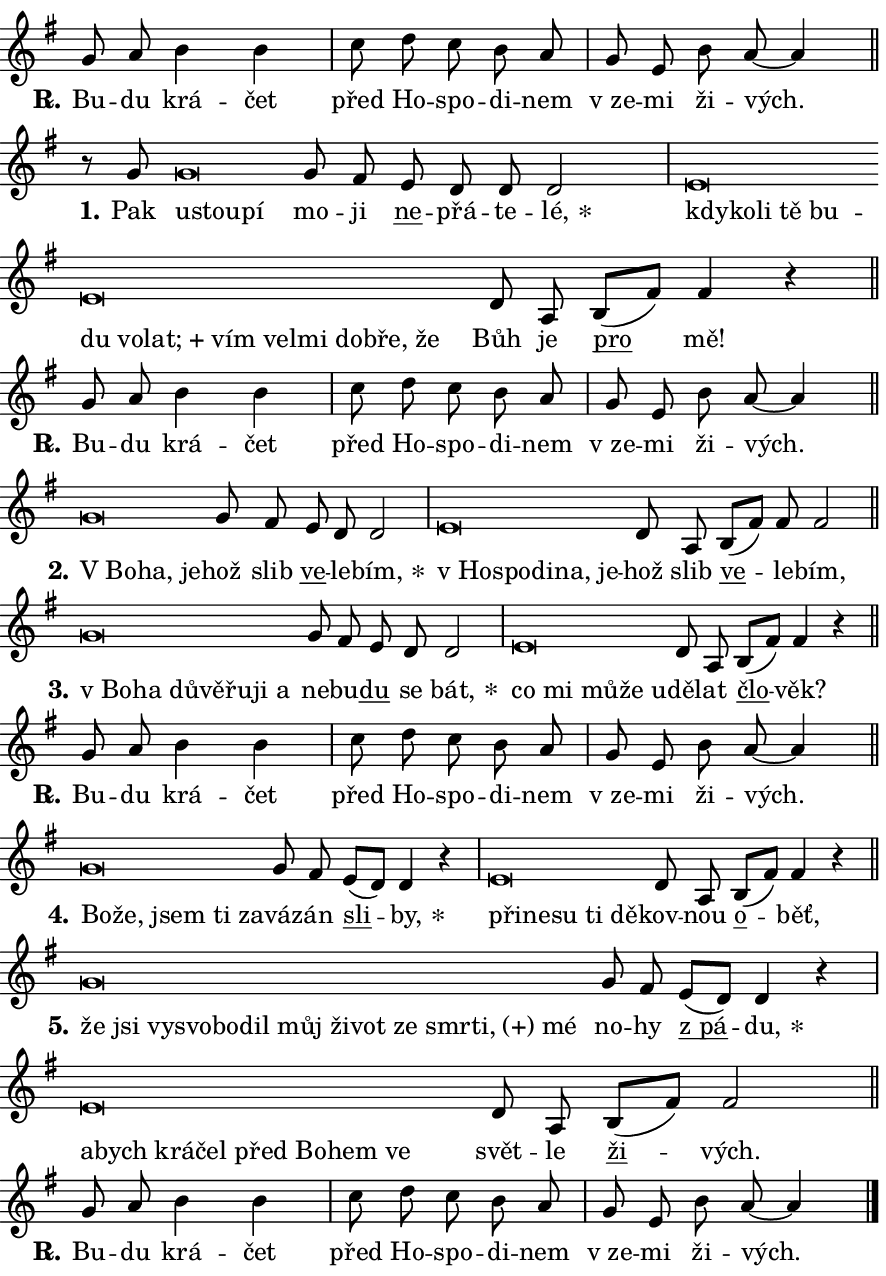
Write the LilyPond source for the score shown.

\version "2.24.0"
\header { tagline = "" }
\paper {
  indent = 0\cm
  top-margin = 0\cm
  right-margin = 0.13\cm % to fit lyric hyphens
  bottom-margin = 0\cm
  left-margin = 0\cm
  paper-width = 15\cm
  page-breaking = #ly:one-page-breaking
  system-system-spacing.basic-distance = #11
  score-system-spacing.basic-distance = #11
  ragged-last = ##f
}


%% Author: Thomas Morley
%% https://lists.gnu.org/archive/html/lilypond-user/2020-05/msg00002.html
#(define (line-position grob)
"Returns position of @var[grob} in current system:
   @code{'start}, if at first time-step
   @code{'end}, if at last time-step
   @code{'middle} otherwise
"
  (let* ((col (ly:item-get-column grob))
         (ln (ly:grob-object col 'left-neighbor))
         (rn (ly:grob-object col 'right-neighbor))
         (col-to-check-left (if (ly:grob? ln) ln col))
         (col-to-check-right (if (ly:grob? rn) rn col))
         (break-dir-left
           (and
             (ly:grob-property col-to-check-left 'non-musical #f)
             (ly:item-break-dir col-to-check-left)))
         (break-dir-right
           (and
             (ly:grob-property col-to-check-right 'non-musical #f)
             (ly:item-break-dir col-to-check-right))))
        (cond ((eqv? 1 break-dir-left) 'start)
              ((eqv? -1 break-dir-right) 'end)
              (else 'middle))))

#(define (tranparent-at-line-position vctor)
  (lambda (grob)
  "Relying on @code{line-position} select the relevant enry from @var{vctor}.
Used to determine transparency,"
    (case (line-position grob)
      ((end) (not (vector-ref vctor 0)))
      ((middle) (not (vector-ref vctor 1)))
      ((start) (not (vector-ref vctor 2))))))

noteHeadBreakVisibility =
#(define-music-function (break-visibility)(vector?)
"Makes @code{NoteHead}s transparent relying on @var{break-visibility}"
#{
  \override NoteHead.transparent =
    #(tranparent-at-line-position break-visibility)
#})

#(define delete-ledgers-for-transparent-note-heads
  (lambda (grob)
    "Reads whether a @code{NoteHead} is transparent.
If so this @code{NoteHead} is removed from @code{'note-heads} from
@var{grob}, which is supposed to be @code{LedgerLineSpanner}.
As a result ledgers are not printed for this @code{NoteHead}"
    (let* ((nhds-array (ly:grob-object grob 'note-heads))
           (nhds-list
             (if (ly:grob-array? nhds-array)
                 (ly:grob-array->list nhds-array)
                 '()))
           ;; Relies on the transparent-property being done before
           ;; Staff.LedgerLineSpanner.after-line-breaking is executed.
           ;; This is fragile ...
           (to-keep
             (remove
               (lambda (nhd)
                 (ly:grob-property nhd 'transparent #f))
               nhds-list)))
      ;; TODO find a better method to iterate over grob-arrays, similiar
      ;; to filter/remove etc for lists
      ;; For now rebuilt from scratch
      (set! (ly:grob-object grob 'note-heads)  '())
      (for-each
        (lambda (nhd)
          (ly:pointer-group-interface::add-grob grob 'note-heads nhd))
        to-keep))))

squashNotes = {
  \override NoteHead.X-extent = #'(-0.2 . 0.2)
  \override NoteHead.Y-extent = #'(-0.75 . 0)
  \override NoteHead.stencil =
    #(lambda (grob)
       (let ((pos (ly:grob-property grob 'staff-position)))
         (begin
           (if (< pos -7) (display "ERROR: Lower brevis then expected\n") (display ""))
           (if (<= pos -6) ly:text-interface::print ly:note-head::print))))
}
unSquashNotes = {
  \revert NoteHead.X-extent
  \revert NoteHead.Y-extent
  \revert NoteHead.stencil
}

hideNotes = \noteHeadBreakVisibility #begin-of-line-visible
unHideNotes = \noteHeadBreakVisibility #all-visible

% work-around for resetting accidentals
% https://lilypond.org/doc/v2.23/Documentation/notation/displaying-rhythms#unmetered-music
cadenzaMeasure = {
  \cadenzaOff
  \partial 1024 s1024
  \cadenzaOn
}

#(define-markup-command (accent layout props text) (markup?)
  "Underline accented syllable"
  (interpret-markup layout props
    #{\markup \override #'(offset . 4.3) \underline { #text }#}))

responsum = \markup \concat {
  "R" \hspace #-1.05 \path #0.1 #'((moveto 0 0.07) (lineto 0.9 0.8)) \hspace #0.05 "."
}

spaceSize = #0.6828661417322834 % exact space size for TeX Gyre Schola

\layout {
  \context {
    \Staff
    \remove "Time_signature_engraver"
    \override LedgerLineSpanner.after-line-breaking = #delete-ledgers-for-transparent-note-heads
  }
  \context {
    \Lyrics {
      \override LyricSpace.minimum-distance = \spaceSize
      \override LyricText.font-name = #"TeX Gyre Schola"
      \override LyricText.font-size = 1
      \override StanzaNumber.font-name = #"TeX Gyre Schola Bold"
      \override StanzaNumber.font-size = 1
    }
  }
  \context {
    \Score 
    \override NoteHead.text =
      #(lambda (grob) 
        (let ((pos (ly:grob-property grob 'staff-position)))
          #{\markup {
            \combine
              \halign #-0.55 \raise #(if (= pos -6) 0 0.5) \override #'(thickness . 2) \draw-line #'(3.2 . 0)
              \musicglyph "noteheads.sM1"
          }#}))
  }
}

% magnetic-lyrics.ily
%
%   written by
%     Jean Abou Samra <jean@abou-samra.fr>
%     Werner Lemberg <wl@gnu.org>
%
%   adapted by
%     Jiri Hon <jiri.hon@gmail.com>
%
% Version 2022-Apr-15

% https://www.mail-archive.com/lilypond-user@gnu.org/msg149350.html

#(define (Left_hyphen_pointer_engraver context)
   "Collect syllable-hyphen-syllable occurrences in lyrics and store
them in properties.  This engraver only looks to the left.  For
example, if the lyrics input is @code{foo -- bar}, it does the
following.

@itemize @bullet
@item
Set the @code{text} property of the @code{LyricHyphen} grob between
@q{foo} and @q{bar} to @code{foo}.

@item
Set the @code{left-hyphen} property of the @code{LyricText} grob with
text @q{foo} to the @code{LyricHyphen} grob between @q{foo} and
@q{bar}.
@end itemize

Use this auxiliary engraver in combination with the
@code{lyric-@/text::@/apply-@/magnetic-@/offset!} hook."
   (let ((hyphen #f)
         (text #f))
     (make-engraver
      (acknowledgers
       ((lyric-syllable-interface engraver grob source-engraver)
        (set! text grob)))
      (end-acknowledgers
       ((lyric-hyphen-interface engraver grob source-engraver)
        ;(when (not (grob::has-interface grob 'lyric-space-interface))
          (set! hyphen grob)));)
      ((stop-translation-timestep engraver)
       (when (and text hyphen)
         (ly:grob-set-object! text 'left-hyphen hyphen))
       (set! text #f)
       (set! hyphen #f)))))

#(define (lyric-text::apply-magnetic-offset! grob)
   "If the space between two syllables is less than the value in
property @code{LyricText@/.details@/.squash-threshold}, move the right
syllable to the left so that it gets concatenated with the left
syllable.

Use this function as a hook for
@code{LyricText@/.after-@/line-@/breaking} if the
@code{Left_@/hyphen_@/pointer_@/engraver} is active."
   (let ((hyphen (ly:grob-object grob 'left-hyphen #f)))
     (when hyphen
       (let ((left-text (ly:spanner-bound hyphen LEFT)))
         (when (grob::has-interface left-text 'lyric-syllable-interface)
           (let* ((common (ly:grob-common-refpoint grob left-text X))
                  (this-x-ext (ly:grob-extent grob common X))
                  (left-x-ext
                   (begin
                     ;; Trigger magnetism for left-text.
                     (ly:grob-property left-text 'after-line-breaking)
                     (ly:grob-extent left-text common X)))
                  ;; `delta` is the gap width between two syllables.
                  (delta (- (interval-start this-x-ext)
                            (interval-end left-x-ext)))
                  (details (ly:grob-property grob 'details))
                  (threshold (assoc-get 'squash-threshold details 0.2)))
             (when (< delta threshold)
               (let* (;; We have to manipulate the input text so that
                      ;; ligatures crossing syllable boundaries are not
                      ;; disabled.  For languages based on the Latin
                      ;; script this is essentially a beautification.
                      ;; However, for non-Western scripts it can be a
                      ;; necessity.
                      (lt (ly:grob-property left-text 'text))
                      (rt (ly:grob-property grob 'text))
                      (is-space (grob::has-interface hyphen 'lyric-space-interface))
                      (space (if is-space " " ""))
                      (extra-delta (if is-space spaceSize 0))
                      ;; Append new syllable.
                      (ltrt-space (if (and (string? lt) (string? rt))
                                (string-append lt space rt)
                                (make-concat-markup (list lt space rt))))
                      ;; Right-align `ltrt` to the right side.
                      (ltrt-space-markup (grob-interpret-markup
                               grob
                               (make-translate-markup
                                (cons (interval-length this-x-ext) 0)
                                (make-right-align-markup ltrt-space)))))
                 (begin
                   ;; Don't print `left-text`.
                   (ly:grob-set-property! left-text 'stencil #f)
                   ;; Set text and stencil (which holds all collected
                   ;; syllables so far) and shift it to the left.
                   (ly:grob-set-property! grob 'text ltrt-space)
                   (ly:grob-set-property! grob 'stencil ltrt-space-markup)
                   (ly:grob-translate-axis! grob (- (- delta extra-delta)) X))))))))))


#(define (lyric-hyphen::displace-bounds-first grob)
   ;; Make very sure this callback isn't triggered too early.
   (let ((left (ly:spanner-bound grob LEFT))
         (right (ly:spanner-bound grob RIGHT)))
     (ly:grob-property left 'after-line-breaking)
     (ly:grob-property right 'after-line-breaking)
     (ly:lyric-hyphen::print grob)))

squashThreshold = #0.4

\layout {
  \context {
    \Lyrics
    \consists #Left_hyphen_pointer_engraver
    \override LyricText.after-line-breaking =
      #lyric-text::apply-magnetic-offset!
    \override LyricHyphen.stencil = #lyric-hyphen::displace-bounds-first
    \override LyricText.details.squash-threshold = \squashThreshold
    \override LyricHyphen.minimum-distance = 0
    \override LyricHyphen.minimum-length = \squashThreshold
  }
}

squashText = \override LyricText.details.squash-threshold = 9999
unSquashText = \override LyricText.details.squash-threshold = \squashThreshold

leftText = \override LyricText.self-alignment-X = #LEFT
unLeftText = \revert LyricText.self-alignment-X

starOffset = #(lambda (grob) 
                (let ((x_offset (ly:self-alignment-interface::aligned-on-x-parent grob)))
                  (if (= x_offset 0) 0 (+ x_offset 1.2))))

star = #(define-music-function (syllable)(string?)
"Append star separator at the end of a syllable"
#{
  \once \override LyricText.X-offset = #starOffset
  \lyricmode { \markup {
    #syllable
    \override #'((font-name . "TeX Gyre Schola Bold")) \hspace #0.2 \lower #0.65 \larger "*"
  } }
#})

starAccent = #(define-music-function (syllable)(string?)
"Append star separator at the end of a syllable and make accent"
#{
  \once \override LyricText.X-offset = #starOffset
  \lyricmode { \markup {
    \accent #syllable
    \override #'((font-name . "TeX Gyre Schola Bold")) \hspace #0.2 \lower #0.65 \larger "*"
  } }
#})

breath = #(define-music-function (syllable)(string?)
"Append breathing indicator at the end of a syllable"
#{
  \lyricmode { \markup { #syllable "+" } }
#})

optionalBreath = #(define-music-function (syllable)(string?)
"Append optional breathing indicator at the end of a syllable"
#{
  \lyricmode { \markup { #syllable "(+)" } }
#})


\score {
    <<
        \new Voice = "melody" { \cadenzaOn \key g \major \relative { g'8 a b4 b \cadenzaMeasure \bar "|" c8 d c b a \cadenzaMeasure \bar "|" g e b' a~ a4 \cadenzaMeasure \bar "||" \break } }
        \new Lyrics \lyricsto "melody" { \lyricmode { \set stanza = \responsum
Bu -- du krá -- čet před Ho -- spo -- di -- nem "v ze" -- mi ži -- vých. } }
    >>
    \layout {}
}

\score {
    <<
        \new Voice = "melody" { \cadenzaOn \key g \major \relative { r8 g'8 \squashNotes g\breve*1/16 \hideNotes \breve*1/16 \breve*1/16 \bar "" \unHideNotes \unSquashNotes g8 fis \bar "" e d d d2 \cadenzaMeasure \bar "|" \squashNotes e\breve*1/16 \hideNotes \breve*1/16 \bar "" \breve*1/16 \bar "" \breve*1/16 \bar "" \breve*1/16 \bar "" \breve*1/16 \bar "" \breve*1/16 \bar "" \breve*1/16 \bar "" \breve*1/16 \bar "" \breve*1/16 \bar "" \breve*1/16 \bar "" \breve*1/16 \bar "" \breve*1/16 \breve*1/16 \bar "" \unHideNotes \unSquashNotes d8 a \bar "" b[( fis')] fis4 r \cadenzaMeasure \bar "||" \break } }
        \new Lyrics \lyricsto "melody" { \lyricmode { \set stanza = "1."
Pak \leftText u -- \squashText stou -- pí \unLeftText \unSquashText mo -- ji \markup \accent ne -- přá -- te -- \star lé, \leftText kdy -- \squashText ko -- li tě bu -- du vo -- \breath "lat;" vím vel -- mi dob -- ře, že \unLeftText \unSquashText Bůh je \markup \accent pro mě! } }
    >>
    \layout {}
}

\score {
    <<
        \new Voice = "melody" { \cadenzaOn \key g \major \relative { g'8 a b4 b \cadenzaMeasure \bar "|" c8 d c b a \cadenzaMeasure \bar "|" g e b' a~ a4 \cadenzaMeasure \bar "||" \break } }
        \new Lyrics \lyricsto "melody" { \lyricmode { \set stanza = \responsum
Bu -- du krá -- čet před Ho -- spo -- di -- nem "v ze" -- mi ži -- vých. } }
    >>
    \layout {}
}

\score {
    <<
        \new Voice = "melody" { \cadenzaOn \key g \major \relative { \squashNotes g'\breve*1/16 \hideNotes \breve*1/16 \breve*1/16 \bar "" \unHideNotes \unSquashNotes g8 fis \bar "" e d d2 \cadenzaMeasure \bar "|" \squashNotes e\breve*1/16 \hideNotes \breve*1/16 \bar "" \breve*1/16 \bar "" \breve*1/16 \breve*1/16 \bar "" \unHideNotes \unSquashNotes d8 a \bar "" b[( fis')] fis fis2 \cadenzaMeasure \bar "||" \break } }
        \new Lyrics \lyricsto "melody" { \lyricmode { \set stanza = "2."
\leftText "V Bo" -- \squashText ha, je -- \unLeftText \unSquashText hož slib \markup \accent ve -- le -- \star bím, \leftText "v Ho" -- \squashText spo -- di -- na, je -- \unLeftText \unSquashText hož slib \markup \accent ve -- le -- bím, } }
    >>
    \layout {}
}

\score {
    <<
        \new Voice = "melody" { \cadenzaOn \key g \major \relative { \squashNotes g'\breve*1/16 \hideNotes \breve*1/16 \bar "" \breve*1/16 \bar "" \breve*1/16 \bar "" \breve*1/16 \bar "" \breve*1/16 \breve*1/16 \bar "" \unHideNotes \unSquashNotes g8 fis \bar "" e d d2 \cadenzaMeasure \bar "|" \squashNotes e\breve*1/16 \hideNotes \breve*1/16 \bar "" \breve*1/16 \bar "" \breve*1/16 \breve*1/16 \bar "" \unHideNotes \unSquashNotes d8 a \bar "" b[( fis')] fis4 r \cadenzaMeasure \bar "||" \break } }
        \new Lyrics \lyricsto "melody" { \lyricmode { \set stanza = "3."
\leftText "v Bo" -- \squashText ha dů -- vě -- řu -- ji a \unLeftText \unSquashText ne -- bu -- \markup \accent du se \star bát, \leftText co \squashText mi mů -- že u -- \unLeftText \unSquashText dě -- lat \markup \accent člo -- věk? } }
    >>
    \layout {}
}

\score {
    <<
        \new Voice = "melody" { \cadenzaOn \key g \major \relative { g'8 a b4 b \cadenzaMeasure \bar "|" c8 d c b a \cadenzaMeasure \bar "|" g e b' a~ a4 \cadenzaMeasure \bar "||" \break } }
        \new Lyrics \lyricsto "melody" { \lyricmode { \set stanza = \responsum
Bu -- du krá -- čet před Ho -- spo -- di -- nem "v ze" -- mi ži -- vých. } }
    >>
    \layout {}
}

\score {
    <<
        \new Voice = "melody" { \cadenzaOn \key g \major \relative { \squashNotes g'\breve*1/16 \hideNotes \breve*1/16 \bar "" \breve*1/16 \bar "" \breve*1/16 \breve*1/16 \bar "" \unHideNotes \unSquashNotes g8 fis \bar "" e[( d)] d4 r \cadenzaMeasure \bar "|" \squashNotes e\breve*1/16 \hideNotes \breve*1/16 \bar "" \breve*1/16 \bar "" \breve*1/16 \breve*1/16 \bar "" \unHideNotes \unSquashNotes d8 a \bar "" b[( fis')] fis4 r \cadenzaMeasure \bar "||" \break } }
        \new Lyrics \lyricsto "melody" { \lyricmode { \set stanza = "4."
\leftText Bo -- \squashText že, jsem ti za -- \unLeftText \unSquashText vá -- zán \markup \accent sli -- \star by, \leftText při -- \squashText ne -- su ti dě -- \unLeftText \unSquashText kov -- nou \markup \accent o -- běť, } }
    >>
    \layout {}
}

\score {
    <<
        \new Voice = "melody" { \cadenzaOn \key g \major \relative { \squashNotes g'\breve*1/16 \hideNotes \breve*1/16 \bar "" \breve*1/16 \bar "" \breve*1/16 \bar "" \breve*1/16 \bar "" \breve*1/16 \bar "" \breve*1/16 \bar "" \breve*1/16 \bar "" \breve*1/16 \bar "" \breve*1/16 \bar "" \breve*1/16 \bar "" \breve*1/16 \breve*1/16 \bar "" \unHideNotes \unSquashNotes g8 fis \bar "" e[( d)] d4 r \cadenzaMeasure \bar "|" \squashNotes e\breve*1/16 \hideNotes \breve*1/16 \bar "" \breve*1/16 \bar "" \breve*1/16 \bar "" \breve*1/16 \bar "" \breve*1/16 \bar "" \breve*1/16 \breve*1/16 \bar "" \unHideNotes \unSquashNotes d8 a \bar "" b[( fis')] fis2 \cadenzaMeasure \bar "||" \break } }
        \new Lyrics \lyricsto "melody" { \lyricmode { \set stanza = "5."
\leftText že \squashText jsi vy -- svo -- bo -- dil můj ži -- vot ze smr -- \optionalBreath ti, mé \unLeftText \unSquashText no -- hy \markup \accent "z pá" -- \star du, \leftText a -- \squashText bych krá -- čel před Bo -- hem ve \unLeftText \unSquashText svět -- le \markup \accent ži -- vých. } }
    >>
    \layout {}
}

\score {
    <<
        \new Voice = "melody" { \cadenzaOn \key g \major \relative { g'8 a b4 b \cadenzaMeasure \bar "|" c8 d c b a \cadenzaMeasure \bar "|" g e b' a~ a4 \cadenzaMeasure \bar "||" \break } \bar "|." }
        \new Lyrics \lyricsto "melody" { \lyricmode { \set stanza = \responsum
Bu -- du krá -- čet před Ho -- spo -- di -- nem "v ze" -- mi ži -- vých. } }
    >>
    \layout {}
}
